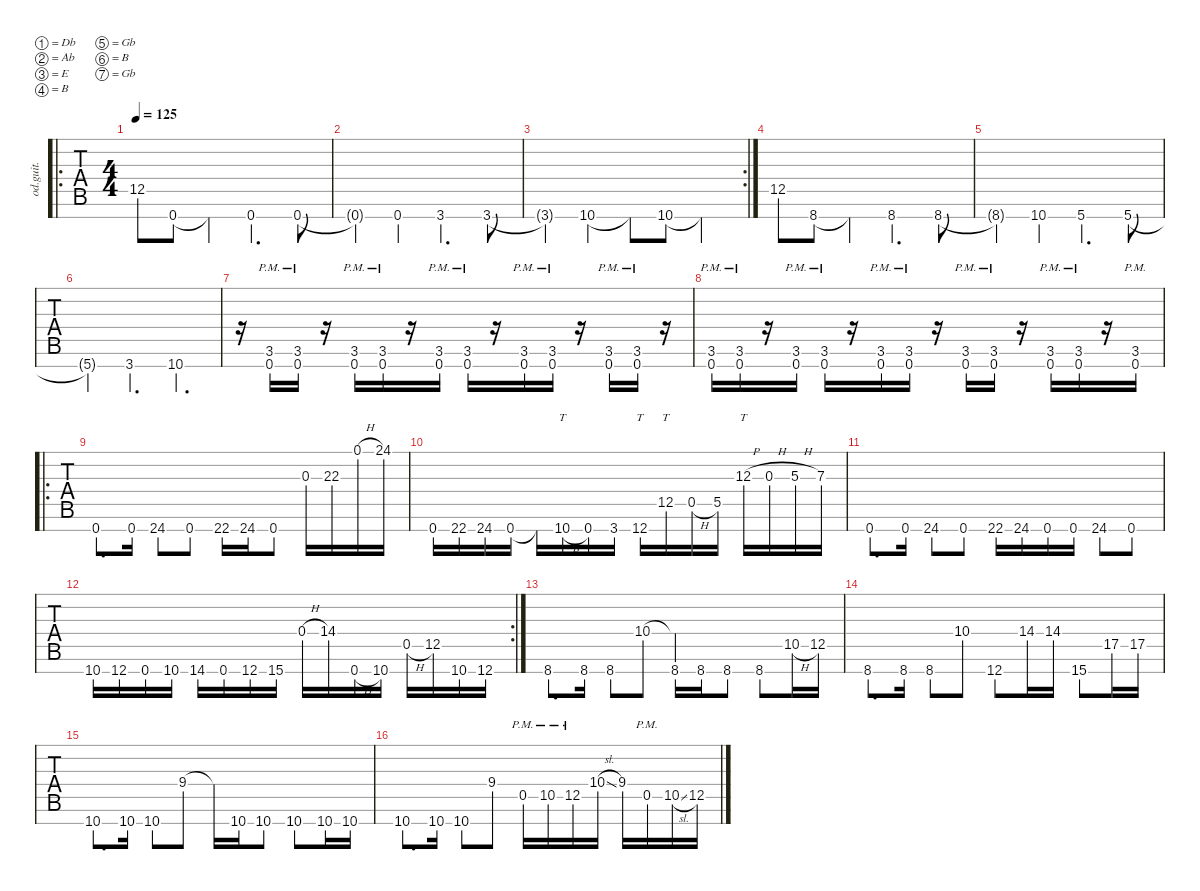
\defaultSystemsLayout 4
\hideDynamics
\bracketExtendMode nobrackets
\track ("Overdriven Guitar" "od.guit.") {instrument overdrivenguitar}
\staff {tabs}
\tuning (Db4 Ab3 E3 B2 Gb2 B1 Gb1)
\ro
\ts (4 4)
\tempo 125
\clef g2
\ks c
12.5{acc #}.8{dy mf instrument overdrivenguitar beam Up} 0.7{acc #}.8{beam Up} 0.7{t acc #}.4{beam Up} 0.7{acc #}.4{d beam Up} 0.7{acc #}.8{beam Up} |
0.7{t acc #}.4{beam Up} 0.7{acc #}.4{beam Up} 3.7.4{d beam Up} 3.7.8{beam Up} |
\rc 2
3.7{t}.4{beam Up} 10.7.4{beam Up} 10.7{t}.8{beam Up} 10.7.8{beam Up} 10.7{t}.4{beam Up} |
12.5{acc #}.8{beam Up} 8.7.8{beam Up} 8.7{t}.4{beam Up} 8.7.4{d beam Up} 8.7.8{beam Up} |
8.7{t}.4{beam Up} 10.7.4{beam Up} 5.7.4{d beam Up} 5.7.8{beam Up} |
5.7{t}.4{beam Up} 3.7.4{d beam Up} 10.7.4{d beam Up} |
r.16{beam Down} (0.7{pm acc #} 3.6{pm}).16{beam Up} (0.7{pm acc #} 3.6{pm}).16{beam Up} r.16{beam Down} (0.7{pm acc #} 3.6{pm}).16{beam Up} (0.7{pm acc #} 3.6{pm}).16{beam Up} r.16{beam Up} (0.7{pm acc #} 3.6{pm}).16{beam Up} (0.7{pm acc #} 3.6{pm}).16{beam Up} r.16{beam Up} (0.7{pm acc #} 3.6{pm}).16{beam Up} (0.7{pm acc #} 3.6{pm}).16{beam Up} r.16{beam Down} (0.7{pm acc #} 3.6{pm}).16{beam Up} (0.7{pm acc #} 3.6{pm}).16{beam Up} r.16{beam Down} |
(0.7{pm acc #} 3.6{pm}).16{beam Up} (0.7{pm acc #} 3.6{pm}).16{beam Up} r.16{beam Up} (0.7{pm acc #} 3.6{pm}).16{beam Up} (0.7{pm acc #} 3.6{pm}).16{beam Up} r.16{beam Up} (0.7{pm acc #} 3.6{pm}).16{beam Up} (0.7{pm acc #} 3.6{pm}).16{beam Up} r.16{beam Down} (0.7{pm acc #} 3.6{pm}).16{beam Up} (0.7{pm acc #} 3.6{pm}).16{beam Up} r.16{beam Down} (0.7{pm acc #} 3.6{pm}).16{beam Up} (0.7{pm acc #} 3.6{pm}).16{beam Up} r.16{beam Up} (0.7{pm acc #} 3.6{pm}).16{beam Up} |
\ro
0.7{acc #}.8{d beam Up} 0.7{acc #}.16{beam Up} 24.7{acc #}.8{beam Up} 0.7{acc #}.8{beam Up} 22.7.16{beam Up} 24.7{acc #}.16{beam Up} 0.7{acc #}.8{beam Up} 0.3.16{beam Down} 22.3.16{beam Down} 0.1{h acc #}.16{beam Down} 24.1{acc #}.16{beam Down} |
0.7{acc #}.16{beam Up} 22.7.16{beam Up} 24.7{acc #}.16{beam Up} 0.7{acc #}.16{beam Up} 0.7{t acc #}.16{beam Up} 10.7{h}.16{tt beam Up} 0.7{acc #}.16{beam Up} 3.7.16{beam Up} 12.7{acc #}.16{tt beam Up} 12.5{acc #}.16{tt beam Up} 0.5{h acc #}.16{beam Up} 5.5.16{beam Up} 12.3{h}.16{tt beam Up} 0.3{h}.16{beam Up} 5.3{h}.16{beam Up} 7.3.16{beam Up} |
0.7{acc #}.8{d beam Up} 0.7{acc #}.16{beam Up} 24.7{acc #}.8{beam Up} 0.7{acc #}.8{beam Up} 22.7.16{beam Up} 24.7{acc #}.16{beam Up} 0.7{acc #}.16{beam Up} 0.7{acc #}.16{beam Up} 24.7{acc #}.8{beam Up} 0.7{acc #}.8{beam Up} |
\rc 2
10.7.16{beam Up} 12.7{acc #}.16{beam Up} 0.7{acc #}.16{beam Up} 10.7.16{beam Up} 14.7{acc #}.16{beam Up} 0.7{acc #}.16{beam Up} 12.7{acc #}.16{beam Up} 15.7.16{beam Up} 0.4{h}.16{beam Up} 14.4{acc #}.16{beam Up} 0.7{h acc #}.16{beam Up} 10.7.16{beam Up} 0.5{h acc #}.16{beam Up} 12.5{acc #}.16{beam Up} 10.7.16{beam Up} 12.7{acc #}.16{beam Up} |
8.7.8{d beam Up} 8.7.16{beam Up} 8.7.8{beam Up} 10.4.8{beam Up} (8.7 10.4{t}).16{beam Up} 8.7.16{beam Up} 8.7.8{beam Up} 8.7.8{beam Up} 10.5{h}.16{beam Up} 12.5{acc #}.16{beam Up} |
8.7.8{d beam Up} 8.7.16{beam Up} 8.7.8{beam Up} 10.4.8{beam Up} 12.7{acc #}.8{beam Up} 14.4{acc #}.16{beam Up} 14.4{acc #}.16{beam Up} 15.7.8{beam Up} 17.5.16{beam Up} 17.5.16{beam Up} |
10.7.8{d beam Up} 10.7.16{beam Up} 10.7.8{beam Up} 9.4{acc #}.8{beam Up} 9.4{t acc #}.16{beam Up} 10.7.16{beam Up} 10.7.8{beam Up} 10.7.8{beam Up} 10.7.16{beam Up} 10.7.16{beam Up} |
10.7.8{d beam Up} 10.7.16{beam Up} 10.7.8{beam Up} 9.4{acc #}.8{beam Up} 0.5{pm acc #}.16{beam Up} 10.5{pm}.16{beam Up} 12.5{pm acc #}.16{beam Up} 10.4{sl}.16{beam Up} 9.4{acc #}.16{beam Up} 0.5{pm acc #}.16{beam Up} 10.5{sl}.16{beam Up} 12.5{acc #}.16{beam Up}
